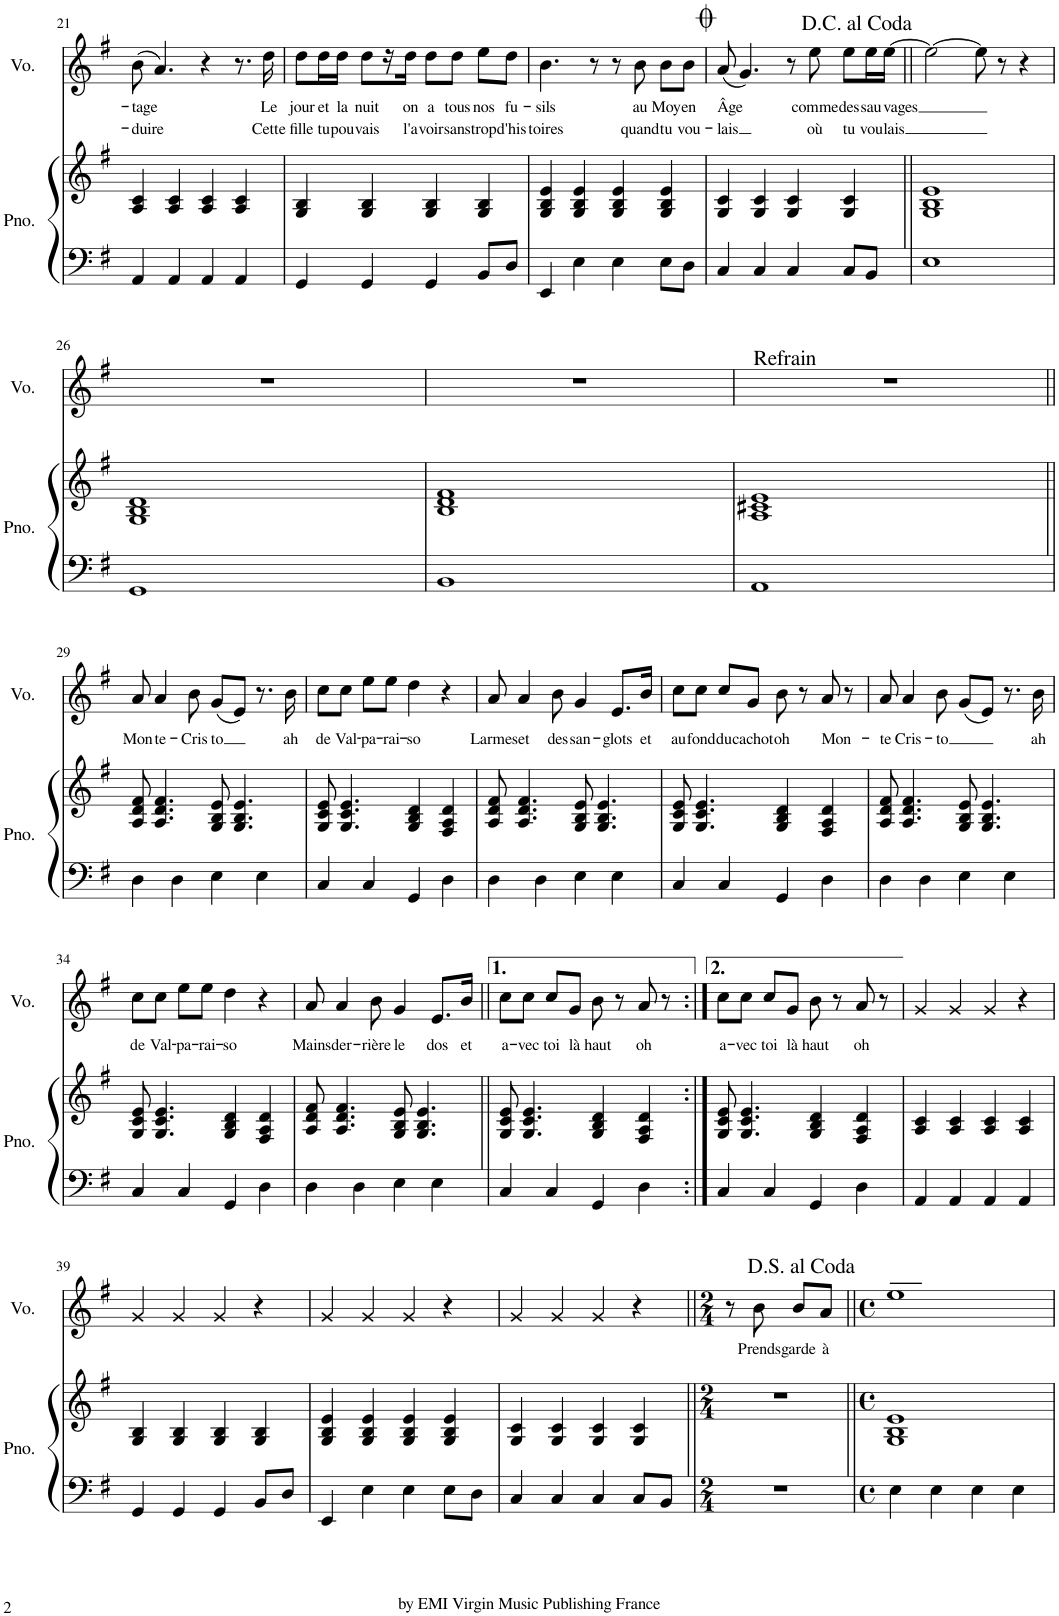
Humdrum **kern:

**kern	**kern	**kern	**text	**text	**harte
*part2	*part2	*part1	*part1	*part1	*part1
*staff3	*staff2	*staff1	*staff1	*staff1	*
*I"Piano	*	*I"Voice	*	*	*
*I'Pno.	*	*I'Vo.	*	*	*
!!LO:PB:g=z
*clefF4	*clefG2	*clefG2	*	*	*
*k[f#]	*k[f#]	*k[f#]	*	*	*
*M4/4	*M4/4	*M4/4	*	*	*
*met(c)	*met(c)	*met(c)	*	*	*
=21	=21	=21	=21	=21	=21
!	!	!	!LO:LY:b	!LO:LY:b	!
4AA/	4A/ 4c/	(8b\	-tage	-duire	.
.	.	4.a/)	.	.	.
4AA/	4A/ 4c/	.	.	.	.
4AA/	4A/ 4c/	4r	.	.	.
4AA/	4A/ 4c/	8.r	.	.	.
!	!	!	!LO:LY:b	!LO:LY:b	!
.	.	16dd\	Le	Cette	.
=22	=22	=22	=22	=22	=22
!	!	!	!LO:LY:b	!LO:LY:b	!
4GG/	4G/ 4B/	8dd\L	jour	fille	.
!	!	!	!LO:LY:b	!LO:LY:b	!
.	.	16dd\L	et	tu	.
!	!	!	!LO:LY:b	!LO:LY:b	!
.	.	16dd\JJ	la	pou-	.
!	!	!	!LO:LY:b	!LO:LY:b	!
4GG/	4G/ 4B/	8dd\L	nuit	-vais	.
.	.	16r	.	.	.
!	!	!	!LO:LY:b	!LO:LY:b	!
.	.	16dd\JJ	on	l'a-	.
!	!	!	!LO:LY:b	!LO:LY:b	!
4GG/	4G/ 4B/	8dd\L	a	-voir	.
!	!	!	!LO:LY:b	!LO:LY:b	!
.	.	8dd\J	tous	sans	.
!	!	!	!LO:LY:b	!LO:LY:b	!
8BB/L	4G/ 4B/	8ee\L	nos	trop	.
!	!	!	!LO:LY:b	!LO:LY:b	!
8D/J	.	8dd\J	fu-	d'his-	.
=23	=23	=23	=23	=23	=23
!	!	!	!LO:LY:b	!LO:LY:b	!
4EE/	4G/ 4B/ 4e/	4.b\	-sils	-toires	.
4E\	4G/ 4B/ 4e/	.	.	.	.
.	.	8r	.	.	.
4E\	4G/ 4B/ 4e/	8r	.	.	.
!	!	!	!LO:LY:b	!LO:LY:b	!
.	.	8b\	au	quand	.
!	!	!	!LO:LY:b	!LO:LY:b	!
8E\L	4G/ 4B/ 4e/	8b\L	Moy-	tu	.
!	!	!	!LO:LY:b	!LO:LY:b	!
8D\J	.	8b\J	-en	vou-	.
=24	=24	=24	=24	=24	=24
!	!	!	!LO:LY:b	!LO:LY:b	!
4C/	4G/ 4c/	(8a/	Âge	-lais	.
.	.	4.g/)	.	.	.
4C/	4G/ 4c/	.	.	.	.
4C/	4G/ 4c/	8r	.	.	.
!	!	!	!LO:LY:b	!LO:LY:b	!
.	.	8ee\	comme	où	.
!	!	!	!LO:LY:b	!LO:LY:b	!
8C/L	4G/ 4c/	8ee\L	des	tu	.
!	!	!	!LO:LY:b	!LO:LY:b	!
8BB/J	.	16ee\L	sau-	vou-	.
!	!	!	!LO:LY:b	!LO:LY:b	!
.	.	[16ee\JJ	-vages	-lais	.
=25||	=25||	=25||	=25||	=25||	=25||
1E	1G 1B 1e	2ee\_	.	.	.
.	.	8ee\]	.	.	.
.	.	8r	.	.	.
.	.	4r	.	.	.
!!LO:LB:g=z
=26	=26	=26	=26	=26	=26
1GG	1G 1B 1d	1r	.	.	.
=27	=27	=27	=27	=27	=27
1BB	1B 1d 1f#	1r	.	.	.
=28	=28	=28	=28	=28	=28
!	!	!	!	!	!LO:H:kt=Refrain
1AA	1A 1c#X 1e	1r	.	.	N
!!LO:LB:g=z
=29||	=29||	=29||	=29||	=29||	=29||
!	!	!	!LO:LY:b	!	!
4D\	8A/ 8d/ 8f#/	8a/	Mon-	.	.
!	!	!	!LO:LY:b	!	!
.	4.A/ 4.d/ 4.f#/	4a/	-te-	.	.
4D\	.	.	.	.	.
!	!	!	!LO:LY:b	!	!
.	.	8b\	-Cris-	.	.
!	!	!	!LO:LY:b	!	!
4E\	8G/ 8B/ 8e/	(8g/L	-to	.	.
.	4.G/ 4.B/ 4.e/	8e/J)	.	.	.
4E\	.	8.r	.	.	.
!	!	!	!LO:LY:b	!	!
.	.	16b\	ah	.	.
=30	=30	=30	=30	=30	=30
!	!	!	!LO:LY:b	!	!
4C/	8G/ 8c/ 8e/	8cc\L	de	.	.
!	!	!	!LO:LY:b	!	!
.	4.G/ 4.c/ 4.e/	8cc\J	Val-	.	.
!	!	!	!LO:LY:b	!	!
4C/	.	8ee\L	-pa-	.	.
!	!	!	!LO:LY:b	!	!
.	.	8ee\J	-rai-	.	.
!	!	!	!LO:LY:b	!	!
4GG/	4G/ 4B/ 4d/	4dd\	-so	.	.
4D\	4F#/ 4A/ 4d/	4r	.	.	.
=31	=31	=31	=31	=31	=31
!	!	!	!LO:LY:b	!	!
4D\	8A/ 8d/ 8f#/	8a/	Larmes	.	.
!	!	!	!LO:LY:b	!	!
.	4.A/ 4.d/ 4.f#/	4a/	et	.	.
4D\	.	.	.	.	.
!	!	!	!LO:LY:b	!	!
.	.	8b\	des	.	.
!	!	!	!LO:LY:b	!	!
4E\	8G/ 8B/ 8e/	4g/	san-	.	.
.	4.G/ 4.B/ 4.e/	.	.	.	.
!	!	!	!LO:LY:b	!	!
4E\	.	8.e/L	-glots	.	.
!	!	!	!LO:LY:b	!	!
.	.	16b/Jk	et	.	.
=32	=32	=32	=32	=32	=32
!	!	!	!LO:LY:b	!	!
4C/	8G/ 8c/ 8e/	8cc\L	au	.	.
!	!	!	!LO:LY:b	!	!
.	4.G/ 4.c/ 4.e/	8cc\J	fond	.	.
!	!	!	!LO:LY:b	!	!
4C/	.	8cc/L	du	.	.
!	!	!	!LO:LY:b	!	!
.	.	8g/J	cachot	.	.
!	!	!	!LO:LY:b	!	!
4GG/	4G/ 4B/ 4d/	8b\	oh	.	.
.	.	8r	.	.	.
!	!	!	!LO:LY:b	!	!
4D\	4F#/ 4A/ 4d/	8a/	Mon-	.	.
.	.	8r	.	.	.
=33	=33	=33	=33	=33	=33
!	!	!	!LO:LY:b	!	!
4D\	8A/ 8d/ 8f#/	8a/	-te-	.	.
!	!	!	!LO:LY:b	!	!
.	4.A/ 4.d/ 4.f#/	4a/	-Cris-	.	.
4D\	.	.	.	.	.
!	!	!	!LO:LY:b	!	!
.	.	8b\	-to	.	.
4E\	8G/ 8B/ 8e/	(8g/L	.	.	.
.	4.G/ 4.B/ 4.e/	8e/J)	.	.	.
4E\	.	8.r	.	.	.
!	!	!	!LO:LY:b	!	!
.	.	16b\	ah	.	.
!!LO:LB:g=z
=34	=34	=34	=34	=34	=34
!	!	!	!LO:LY:b	!	!
4C/	8G/ 8c/ 8e/	8cc\L	de	.	.
!	!	!	!LO:LY:b	!	!
.	4.G/ 4.c/ 4.e/	8cc\J	Val-	.	.
!	!	!	!LO:LY:b	!	!
4C/	.	8ee\L	-pa-	.	.
!	!	!	!LO:LY:b	!	!
.	.	8ee\J	-rai-	.	.
!	!	!	!LO:LY:b	!	!
4GG/	4G/ 4B/ 4d/	4dd\	-so	.	.
4D\	4F#/ 4A/ 4d/	4r	.	.	.
=35	=35	=35	=35	=35	=35
!	!	!	!LO:LY:b	!	!
4D\	8A/ 8d/ 8f#/	8a/	Mains	.	.
!	!	!	!LO:LY:b	!	!
.	4.A/ 4.d/ 4.f#/	4a/	der-	.	.
4D\	.	.	.	.	.
!	!	!	!LO:LY:b	!	!
.	.	8b\	-rière	.	.
!	!	!	!LO:LY:b	!	!
4E\	8G/ 8B/ 8e/	4g/	le	.	.
.	4.G/ 4.B/ 4.e/	.	.	.	.
!	!	!	!LO:LY:b	!	!
4E\	.	8.e/L	dos	.	.
!	!	!	!LO:LY:b	!	!
.	.	16b/Jk	et	.	.
=36||	=36||	=36||	=36||	=36||	=36||
!	!	!	!LO:LY:b	!	!
4C/	8G/ 8c/ 8e/	8cc\L	a-	.	.
!	!	!	!LO:LY:b	!	!
.	4.G/ 4.c/ 4.e/	8cc\J	-vec	.	.
!	!	!	!LO:LY:b	!	!
4C/	.	8cc/L	toi	.	.
!	!	!	!LO:LY:b	!	!
.	.	8g/J	là-	.	.
!	!	!	!LO:LY:b	!	!
4GG/	4G/ 4B/ 4d/	8b\	-haut	.	.
.	.	8r	.	.	.
!	!	!	!LO:LY:b	!	!
4D\	4F#/ 4A/ 4d/	8a/	oh	.	.
.	.	8r	.	.	.
=37:|!	=37:|!	=37:|!	=37:|!	=37:|!	=37:|!
!	!	!	!LO:LY:b	!	!
4C/	8G/ 8c/ 8e/	8cc\L	a-	.	.
!	!	!	!LO:LY:b	!	!
.	4.G/ 4.c/ 4.e/	8cc\J	-vec	.	.
!	!	!	!LO:LY:b	!	!
4C/	.	8cc/L	toi	.	.
!	!	!	!LO:LY:b	!	!
.	.	8g/J	là-	.	.
!	!	!	!LO:LY:b	!	!
4GG/	4G/ 4B/ 4d/	8b\	-haut	.	.
.	.	8r	.	.	.
!	!	!	!LO:LY:b	!	!
4D\	4F#/ 4A/ 4d/	8a/	oh	.	.
.	.	8r	.	.	.
=38	=38	=38	=38	=38	=38
4AA/	4A/ 4c/	4g/	.	.	.
4AA/	4A/ 4c/	4g/	.	.	.
4AA/	4A/ 4c/	4g/	.	.	.
4AA/	4A/ 4c/	4r	.	.	.
!!LO:LB:g=z
=39	=39	=39	=39	=39	=39
4GG/	4G/ 4B/	4g/	.	.	.
4GG/	4G/ 4B/	4g/	.	.	.
4GG/	4G/ 4B/	4g/	.	.	.
8BB/L	4G/ 4B/	4r	.	.	.
8D/J	.	.	.	.	.
=40	=40	=40	=40	=40	=40
4EE/	4G/ 4B/ 4e/	4g/	.	.	.
4E\	4G/ 4B/ 4e/	4g/	.	.	.
4E\	4G/ 4B/ 4e/	4g/	.	.	.
8E\L	4G/ 4B/ 4e/	4r	.	.	.
8D\J	.	.	.	.	.
=41	=41	=41	=41	=41	=41
4C/	4G/ 4c/	4g/	.	.	.
4C/	4G/ 4c/	4g/	.	.	.
4C/	4G/ 4c/	4g/	.	.	.
8C/L	4G/ 4c/	4r	.	.	.
8BB/J	.	.	.	.	.
=42||	=42||	=42||	=42||	=42||	=42||
*M2/4	*M2/4	*M2/4	*	*	*
2r	2r	8r	.	.	.
!	!	!	!LO:LY:b	!	!
.	.	8b\	Prends	.	.
!	!	!	!LO:LY:b	!	!
.	.	8b/L	garde	.	.
!	!	!	!LO:LY:b	!	!
.	.	8a/J	à	.	.
=43||	=43||	=43||	=43||	=43||	=43||
*M4/4	*M4/4	*M4/4	*	*	*
*met(c)	*met(c)	*met(c)	*	*	*
4E\	1G 1B 1e	1ee	.	.	.
4E\	.	.	.	.	.
4E\	.	.	.	.	.
4E\	.	.	.	.	.
=	=	=	=	=	=
*-	*-	*-	*-	*-	*-
